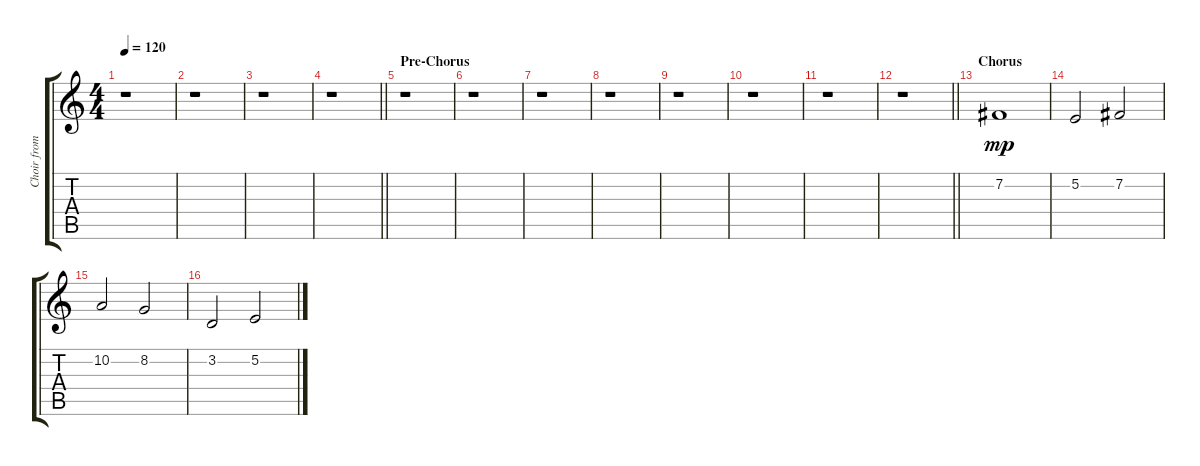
\track ("Choir from MD" "Choir from") {instrument choiraahs}
\staff {score tabs}
\tuning (E4 B3 G3 D3 A2 E2) {hide}
\ts (4 4)
\tempo 120
\clef g2
\ks c
r.1{dy mp} |
r.1 |
r.1 |
\barLineRight lightlight
r.1 |
\section ("" "Pre-Chorus")
r.1 |
r.1 |
r.1 |
r.1 |
r.1 |
r.1 |
r.1 |
\barLineRight lightlight
r.1 |
\section ("" "Chorus")
7.2.1 |
5.2.2 7.2.2 |
10.2.2 8.2.2 |
3.2.2 5.2.2
